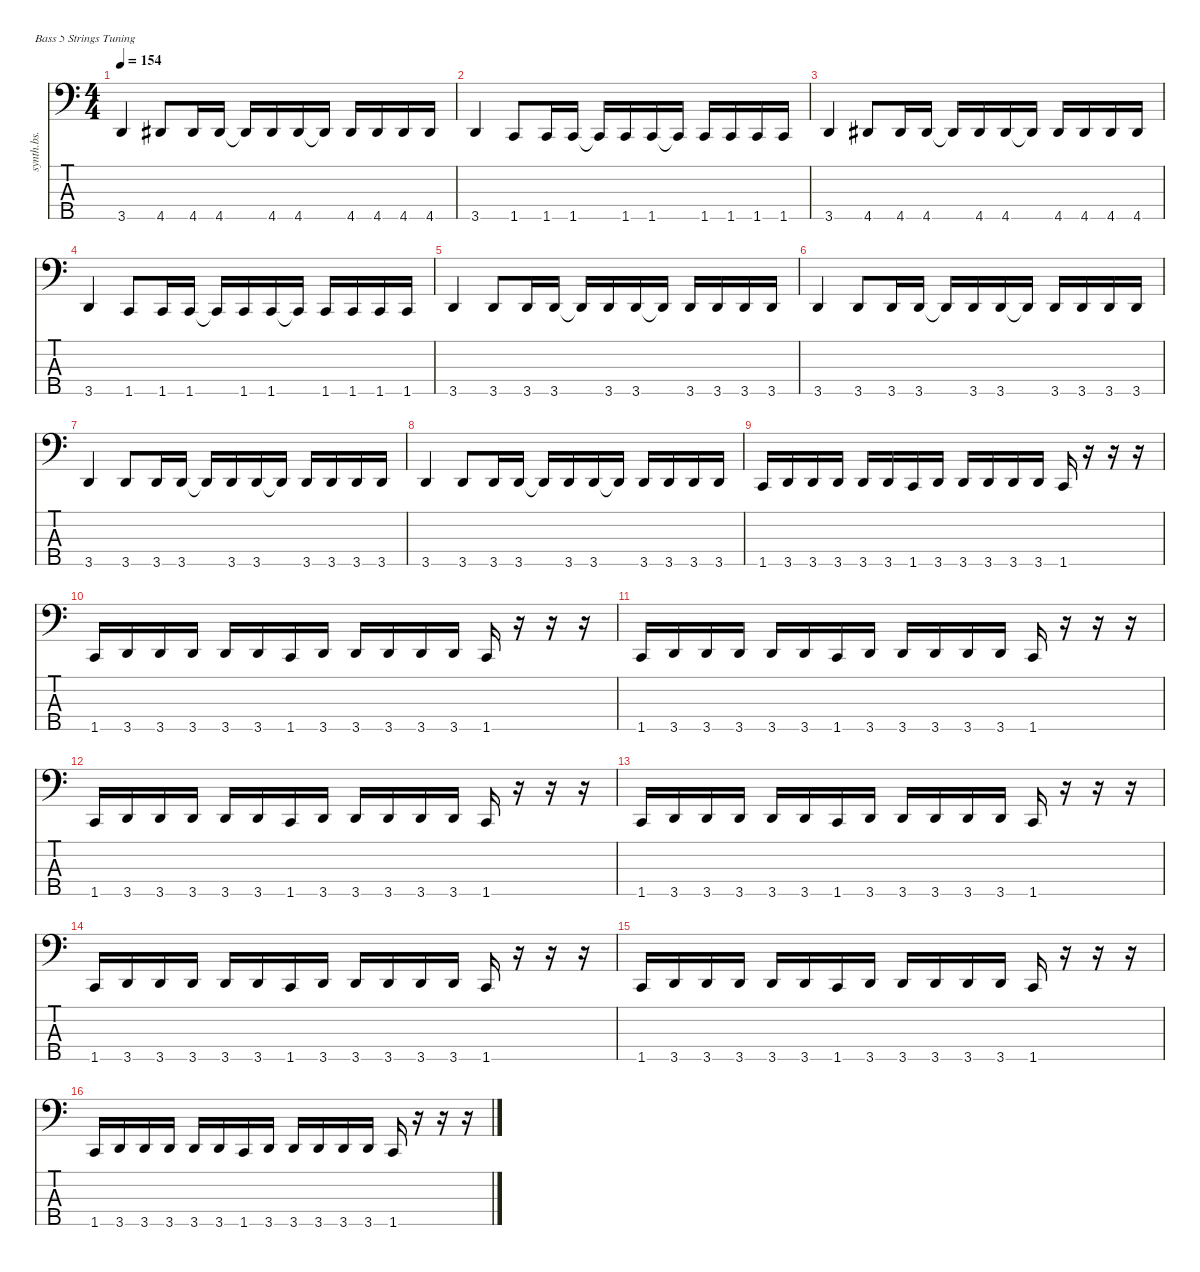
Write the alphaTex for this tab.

\defaultSystemsLayout 4
\hideDynamics
\bracketExtendMode nobrackets
\otherSystemsTrackNameOrientation horizontal
\track ("Bass" "synth.bs.") {instrument synthbass2}
\staff {score tabs}
\tuning (G2 D2 A1 E1 B0)
\ts (4 4)
\tempo 154
\clef f4
\ks c
3.5.4{dy f beam Up} 4.5{acc #}.8{beam Up} 4.5{acc #}.16{beam Up} 4.5{acc #}.16{beam Up} 4.5{t acc #}.16{beam Up} 4.5{acc #}.16{beam Up} 4.5{acc #}.16{beam Up} 4.5{t acc #}.16{beam Up} 4.5{acc #}.16{beam Up} 4.5{acc #}.16{beam Up} 4.5{acc #}.16{beam Up} 4.5{acc #}.16{beam Up} |
3.5.4{beam Up} 1.5.8{beam Up} 1.5.16{beam Up} 1.5.16{beam Up} 1.5{t}.16{beam Up} 1.5.16{beam Up} 1.5.16{beam Up} 1.5{t}.16{beam Up} 1.5.16{beam Up} 1.5.16{beam Up} 1.5.16{beam Up} 1.5.16{beam Up} |
3.5.4{beam Up} 4.5{acc #}.8{beam Up} 4.5{acc #}.16{beam Up} 4.5{acc #}.16{beam Up} 4.5{t acc #}.16{beam Up} 4.5{acc #}.16{beam Up} 4.5{acc #}.16{beam Up} 4.5{t acc #}.16{beam Up} 4.5{acc #}.16{beam Up} 4.5{acc #}.16{beam Up} 4.5{acc #}.16{beam Up} 4.5{acc #}.16{beam Up} |
3.5.4{beam Up} 1.5.8{beam Up} 1.5.16{beam Up} 1.5.16{beam Up} 1.5{t}.16{beam Up} 1.5.16{beam Up} 1.5.16{beam Up} 1.5{t}.16{beam Up} 1.5.16{beam Up} 1.5.16{beam Up} 1.5.16{beam Up} 1.5.16{beam Up} |
3.5.4{beam Up} 3.5.8{beam Up} 3.5.16{beam Up} 3.5.16{beam Up} 3.5{t}.16{beam Up} 3.5.16{beam Up} 3.5.16{beam Up} 3.5{t}.16{beam Up} 3.5.16{beam Up} 3.5.16{beam Up} 3.5.16{beam Up} 3.5.16{beam Up} |
3.5.4{beam Up} 3.5.8{beam Up} 3.5.16{beam Up} 3.5.16{beam Up} 3.5{t}.16{beam Up} 3.5.16{beam Up} 3.5.16{beam Up} 3.5{t}.16{beam Up} 3.5.16{beam Up} 3.5.16{beam Up} 3.5.16{beam Up} 3.5.16{beam Up} |
3.5.4{beam Up} 3.5.8{beam Up} 3.5.16{beam Up} 3.5.16{beam Up} 3.5{t}.16{beam Up} 3.5.16{beam Up} 3.5.16{beam Up} 3.5{t}.16{beam Up} 3.5.16{beam Up} 3.5.16{beam Up} 3.5.16{beam Up} 3.5.16{beam Up} |
3.5.4{beam Up} 3.5.8{beam Up} 3.5.16{beam Up} 3.5.16{beam Up} 3.5{t}.16{beam Up} 3.5.16{beam Up} 3.5.16{beam Up} 3.5{t}.16{beam Up} 3.5.16{beam Up} 3.5.16{beam Up} 3.5.16{beam Up} 3.5.16{beam Up} |
1.5.16{beam Up} 3.5.16{beam Up} 3.5.16{beam Up} 3.5.16{beam Up} 3.5.16{beam Up} 3.5.16{beam Up} 1.5.16{beam Up} 3.5.16{beam Up} 3.5.16{beam Up} 3.5.16{beam Up} 3.5.16{beam Up} 3.5.16{beam Up} 1.5.16{beam Up} r.16{beam Up} r.16{beam Up} r.16{beam Up} |
1.5.16{beam Up} 3.5.16{beam Up} 3.5.16{beam Up} 3.5.16{beam Up} 3.5.16{beam Up} 3.5.16{beam Up} 1.5.16{beam Up} 3.5.16{beam Up} 3.5.16{beam Up} 3.5.16{beam Up} 3.5.16{beam Up} 3.5.16{beam Up} 1.5.16{beam Up} r.16{beam Up} r.16{beam Up} r.16{beam Up} |
1.5.16{beam Up} 3.5.16{beam Up} 3.5.16{beam Up} 3.5.16{beam Up} 3.5.16{beam Up} 3.5.16{beam Up} 1.5.16{beam Up} 3.5.16{beam Up} 3.5.16{beam Up} 3.5.16{beam Up} 3.5.16{beam Up} 3.5.16{beam Up} 1.5.16{beam Up} r.16{beam Up} r.16{beam Up} r.16{beam Up} |
1.5.16{beam Up} 3.5.16{beam Up} 3.5.16{beam Up} 3.5.16{beam Up} 3.5.16{beam Up} 3.5.16{beam Up} 1.5.16{beam Up} 3.5.16{beam Up} 3.5.16{beam Up} 3.5.16{beam Up} 3.5.16{beam Up} 3.5.16{beam Up} 1.5.16{beam Up} r.16{beam Up} r.16{beam Up} r.16{beam Up} |
1.5.16{beam Up} 3.5.16{beam Up} 3.5.16{beam Up} 3.5.16{beam Up} 3.5.16{beam Up} 3.5.16{beam Up} 1.5.16{beam Up} 3.5.16{beam Up} 3.5.16{beam Up} 3.5.16{beam Up} 3.5.16{beam Up} 3.5.16{beam Up} 1.5.16{beam Up} r.16{beam Up} r.16{beam Up} r.16{beam Up} |
1.5.16{beam Up} 3.5.16{beam Up} 3.5.16{beam Up} 3.5.16{beam Up} 3.5.16{beam Up} 3.5.16{beam Up} 1.5.16{beam Up} 3.5.16{beam Up} 3.5.16{beam Up} 3.5.16{beam Up} 3.5.16{beam Up} 3.5.16{beam Up} 1.5.16{beam Up} r.16{beam Up} r.16{beam Up} r.16{beam Up} |
1.5.16{beam Up} 3.5.16{beam Up} 3.5.16{beam Up} 3.5.16{beam Up} 3.5.16{beam Up} 3.5.16{beam Up} 1.5.16{beam Up} 3.5.16{beam Up} 3.5.16{beam Up} 3.5.16{beam Up} 3.5.16{beam Up} 3.5.16{beam Up} 1.5.16{beam Up} r.16{beam Up} r.16{beam Up} r.16{beam Up} |
1.5.16{beam Up} 3.5.16{beam Up} 3.5.16{beam Up} 3.5.16{beam Up} 3.5.16{beam Up} 3.5.16{beam Up} 1.5.16{beam Up} 3.5.16{beam Up} 3.5.16{beam Up} 3.5.16{beam Up} 3.5.16{beam Up} 3.5.16{beam Up} 1.5.16{beam Up} r.16{beam Up} r.16{beam Up} r.16{beam Up}
